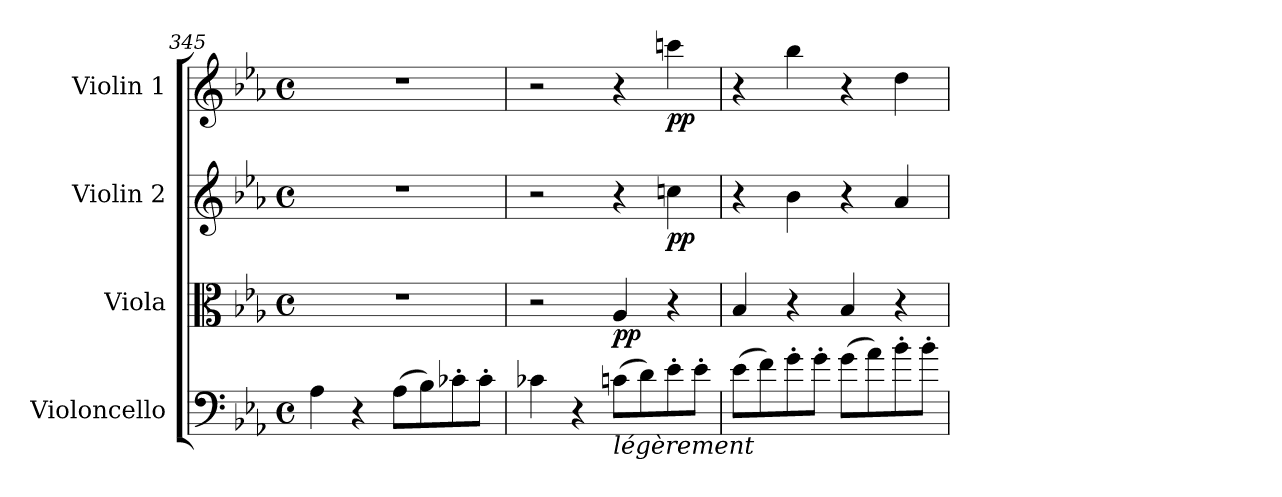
**kern	**kern	**dynam	**kern	**dynam	**kern	**dynam
*part4	*part3	*part3	*part2	*part2	*part1	*part1
*staff4	*staff3	*staff3	*staff2	*staff2	*staff1	*staff1
*I"Violoncello	*I"Viola	*	*I"Violin 2	*	*I"Violin 1	*
*I'Vc	*I'Vla	*	*I'Vln	*	*I'Vln	*
*clefF4	*clefC3	*	*clefG2	*	*clefG2	*
*k[b-e-a-]	*k[b-e-a-]	*	*k[b-e-a-]	*	*k[b-e-a-]	*
*M4/4	*M4/4	*	*M4/4	*	*M4/4	*
*met(c)	*met(c)	*	*met(c)	*	*met(c)	*
=345	=345	=345	=345	=345	=345	=345
4A-\	1r	.	1r	.	1r	.
4r	.	.	.	.	.	.
(8A-\L	.	.	.	.	.	.
8B-\)	.	.	.	.	.	.
8c-X'\	.	.	.	.	.	.
8c-'\J	.	.	.	.	.	.
=346	=346	=346	=346	=346	=346	=346
4c-X\	2r	.	2r	.	2r	.
4r	.	.	.	.	.	.
!LO:TX:b:i:t=légèrement	!	!	!	!	!	!
!	!	!LO:DY:b	!	!	!	!
(8cn\L	4A-/	pp	4r	.	4r	.
8d\)	.	.	.	.	.	.
!	!	!	!	!LO:DY:b	!	!LO:DY:b
8e-'\	4r	.	4ccn\	pp	4cccn\	pp
8e-'\J	.	.	.	.	.	.
!!LO:LB:g=z
=347	=347	=347	=347	=347	=347	=347
(8e-\L	4B-/	.	4r	.	4r	.
8f\)	.	.	.	.	.	.
8g'\	4r	.	4b-\	.	4bb-\	.
8g'\J	.	.	.	.	.	.
(8g\L	4B-/	.	4r	.	4r	.
8a-\)	.	.	.	.	.	.
8b-'\	4r	.	4a-/	.	4dd\	.
8b-'\J	.	.	.	.	.	.
=	=	=	=	=	=	=
*-	*-	*-	*-	*-	*-	*-
